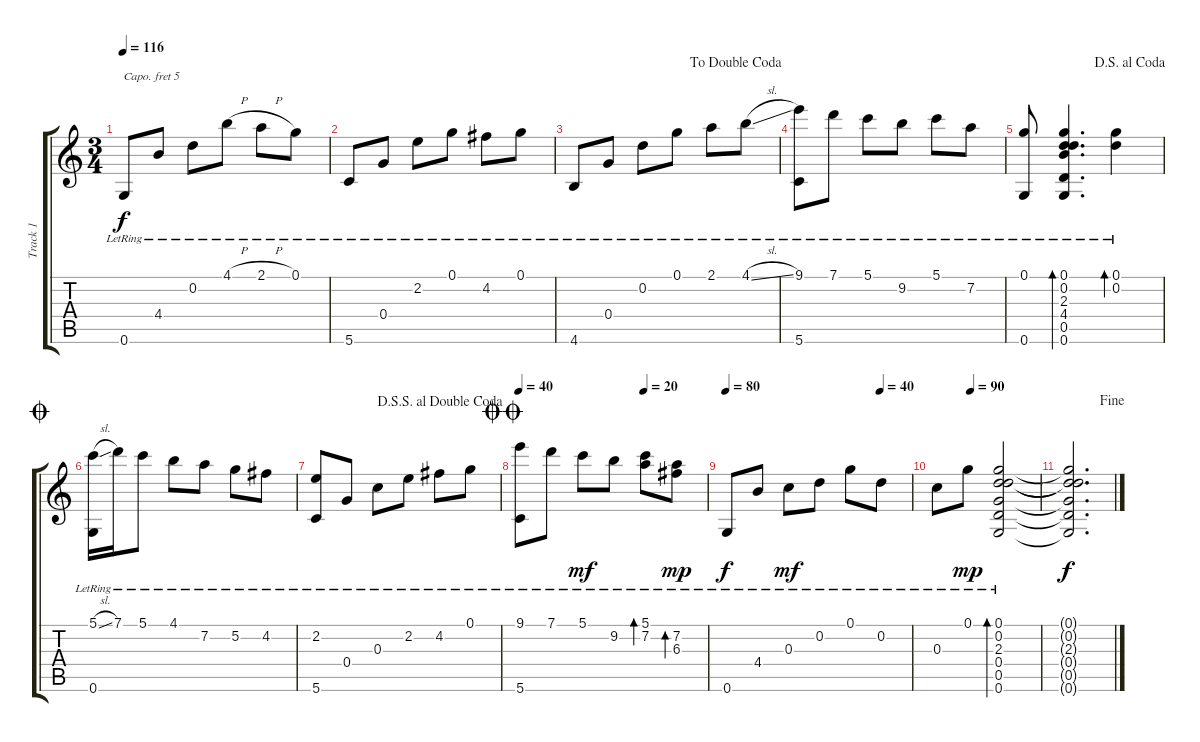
\track ("Track 1" "Track 1") {instrument acousticguitarsteel}
\staff {score tabs}
\capo 5
\tuning (D4 A3 G3 D3 A2 D2) {hide}
\ts (3 4)
\tempo 116
\clef g2
\ks c
0.6{lr}.8{dy f} 4.4{lr}.8 0.2{lr}.8 4.1{h lr}.8 2.1{h lr}.8 0.1{lr}.8 |
5.6{lr}.8 0.4{lr}.8 2.2{lr}.8 0.1{lr}.8 4.2{lr}.8 0.1{lr}.8 |
\jump dadoublecoda
4.6{lr}.8 0.4{lr}.8 0.2{lr}.8 0.1{lr}.8 2.1{lr}.8 4.1{sl lr}.8 |
(9.1{lr} 5.6{lr}).8 7.1{lr}.8 5.1{lr}.8 9.2{lr}.8 5.1{lr}.8 7.2{lr}.8 |
\jump dalsegnoalcoda
(0.1{lr} 0.6{lr}).8 (0.1{lr} 0.2{lr} 2.3{lr} 4.4{lr} 0.5{lr} 0.6{lr}).4{d bd 240} (0.1{lr} 0.2{lr}).4{bd 480} |
\jump coda
(5.1{sl lr} 0.6{lr}).16 7.1{lr}.16 5.1{lr}.8 4.1{lr}.8 7.2{lr}.8 5.2{lr}.8 4.2{lr}.8 |
\jump dalsegnosegnoaldoublecoda
(2.2{lr} 5.6{lr}).8 0.4{lr}.8 0.3{lr}.8 2.2{lr}.8 4.2{lr}.8 0.1{lr}.8 |
\jump doublecoda
\tempo 40
\tempo (20 0.6666666666666666)
(9.1{lr} 5.6{lr}).8 7.1{lr}.8 5.1{lr}.8{dy mf} 9.2{lr}.8 (5.1{lr} 7.2{lr}).8{bd 480} (7.2{lr} 6.3{lr}).8{bd 480 dy mp} |
\tempo 80
\tempo (40 0.8333333333333334)
0.6{lr}.8{dy f} 4.4{lr}.8 0.3{lr}.8{dy mf} 0.2{lr}.8 0.1{lr}.8 0.2{lr}.8 |
\tempo (90 0.3333333333333333)
0.3{lr}.8 0.1{lr}.8{dy mp} (0.1{lr} 0.2{lr} 2.3{lr} 0.4{lr} 0.5{lr} 0.6{lr}).2{bd 480} |
\jump fine
(0.1{t} 0.2{t} 2.3{t} 0.4{t} 0.5{t} 0.6{t}).2{d dy f}
